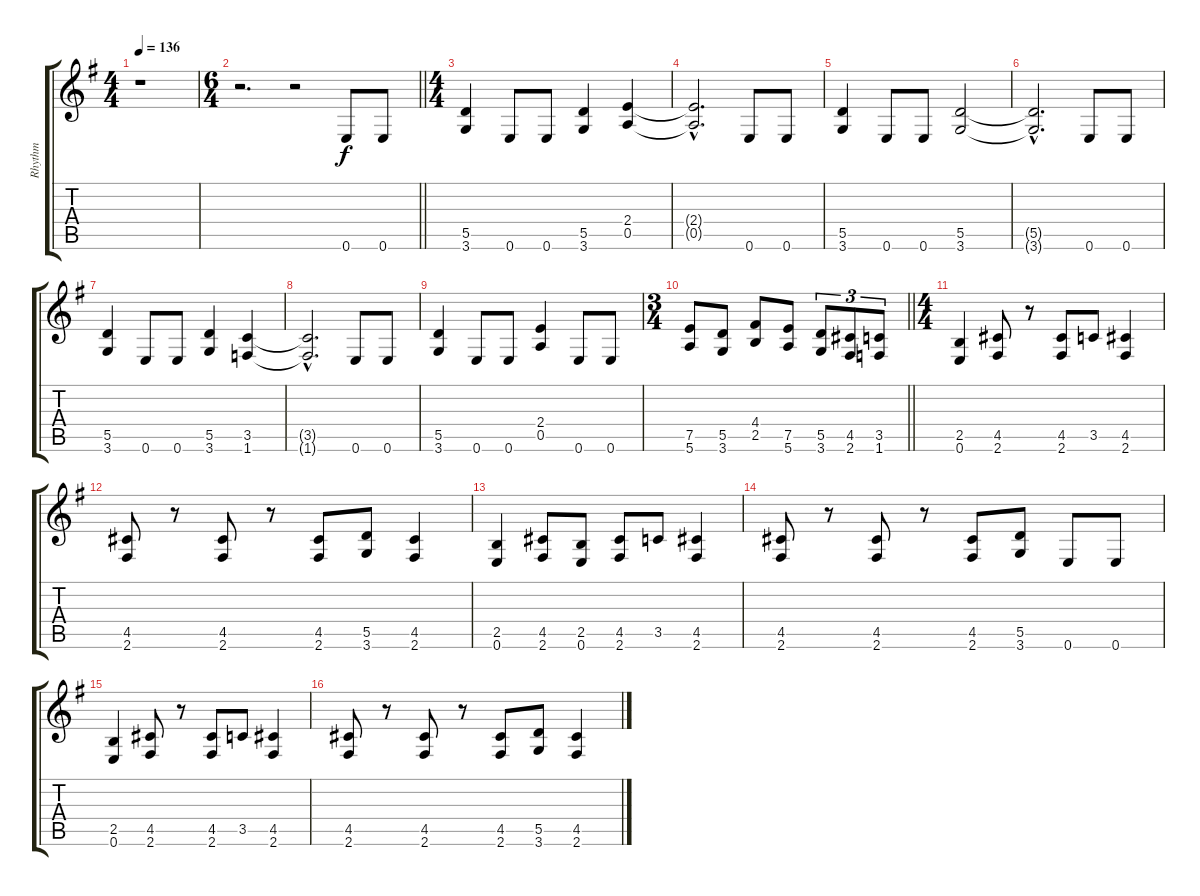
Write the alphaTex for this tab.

\track ("Rhythm" "Rhythm") {instrument distortionguitar}
\staff {score tabs}
\tuning (E4 B3 G3 D3 A2 E2) {hide}
\ts (4 4)
\tempo 136
\clef g2
\ks eminor
r.1{dy f instrument distortionguitar} |
\ts (6 4)
\barLineRight lightlight
r.2{d} r.2 0.6.8 0.6.8 |
\ts (4 4)
(5.5 3.6).4 0.6.8 0.6.8 (5.5 3.6).4 (2.4 0.5).4 |
(2.4{hac t} 0.5{hac t}).2{d} 0.6.8 0.6.8 |
(5.5 3.6).4 0.6.8 0.6.8 (5.5 3.6).2 |
(5.5{hac t} 3.6{hac t}).2{d} 0.6.8 0.6.8 |
(5.5 3.6).4 0.6.8 0.6.8 (5.5 3.6).4 (3.5 1.6).4 |
(3.5{hac t} 1.6{hac t}).2{d} 0.6.8 0.6.8 |
(5.5 3.6).4 0.6.8 0.6.8 (2.4 0.5).4 0.6.8 0.6.8 |
\ts (3 4)
\barLineRight lightlight
(7.5 5.6).8 (5.5 3.6).8 (4.4 2.5).8 (7.5 5.6).8 (5.5 3.6).8{tu (3 2)} (4.5 2.6).8{tu (3 2)} (3.5 1.6).8{tu (3 2)} |
\ts (4 4)
(2.5 0.6).4 (4.5 2.6).8 r.8 (4.5 2.6).8 3.5.8 (4.5 2.6).4 |
(4.5 2.6).8 r.8 (4.5 2.6).8 r.8 (4.5 2.6).8 (5.5 3.6).8 (4.5 2.6).4 |
(2.5 0.6).4 (4.5 2.6).8 (2.5 0.6).8 (4.5 2.6).8 3.5.8 (4.5 2.6).4 |
(4.5 2.6).8 r.8 (4.5 2.6).8 r.8 (4.5 2.6).8 (5.5 3.6).8 0.6.8 0.6.8 |
(2.5 0.6).4 (4.5 2.6).8 r.8 (4.5 2.6).8 3.5.8 (4.5 2.6).4 |
(4.5 2.6).8 r.8 (4.5 2.6).8 r.8 (4.5 2.6).8 (5.5 3.6).8 (4.5 2.6).4
